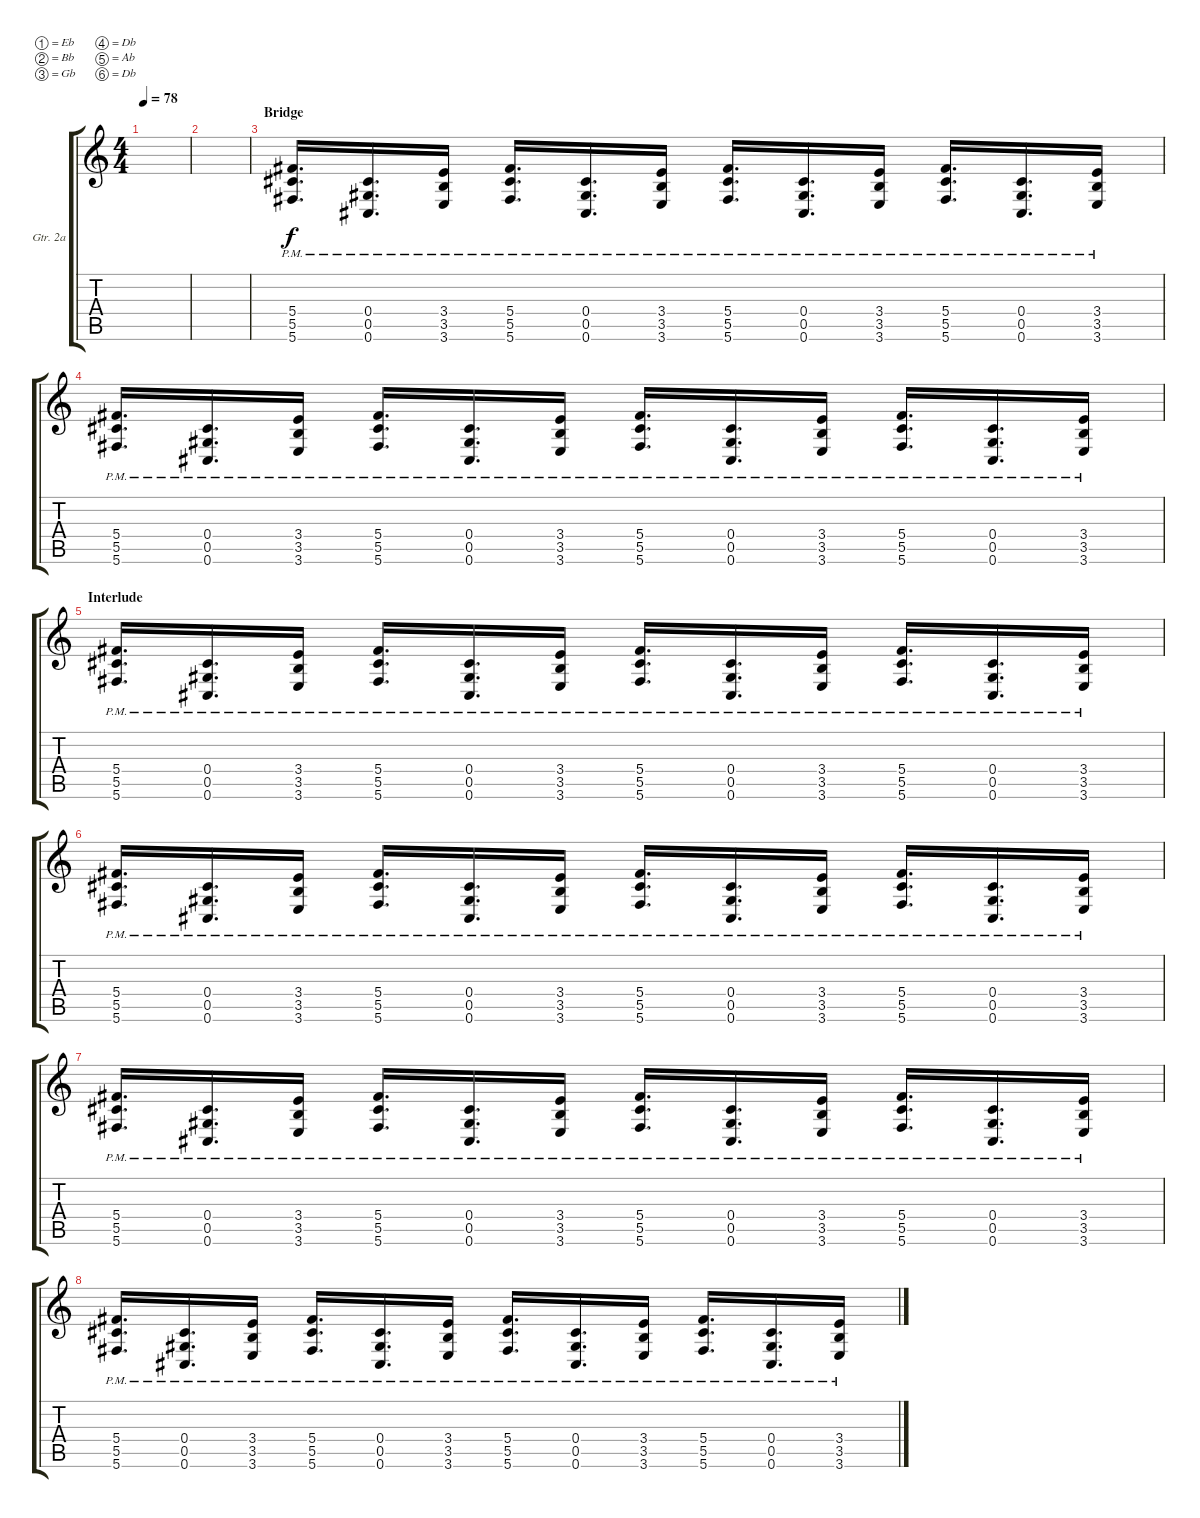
\defaultSystemsLayout 4
\bracketExtendMode groupsimilarinstruments
\firstSystemTrackNameOrientation horizontal
\otherSystemsTrackNameOrientation horizontal
\track ("Electric Guitar" "Gtr. 2a") {instrument distortionguitar}
\staff {score tabs}
\tuning (Eb4 Bb3 Gb3 Db3 Ab2 Db2)
\ts (4 4)
\tempo 78
\clef g2
\ks c
|
|
\section ("" "Bridge")
(5.6{pm} 5.5{pm} 5.4{pm}).16{d} (0.5{pm} 0.6{pm} 0.4{pm}).16{d} (3.4{pm} 3.5{pm} 3.6{pm}).16 (5.6{pm} 5.5{pm} 5.4{pm}).16{d} (0.5{pm} 0.6{pm} 0.4{pm}).16{d} (3.4{pm} 3.5{pm} 3.6{pm}).16 (5.6{pm} 5.5{pm} 5.4{pm}).16{d} (0.5{pm} 0.6{pm} 0.4{pm}).16{d} (3.4{pm} 3.5{pm} 3.6{pm}).16 (5.6{pm} 5.5{pm} 5.4{pm}).16{d} (0.5{pm} 0.6{pm} 0.4{pm}).16{d} (3.4{pm} 3.5{pm} 3.6{pm}).16 |
(5.6{pm} 5.5{pm} 5.4{pm}).16{d} (0.5{pm} 0.6{pm} 0.4{pm}).16{d} (3.4{pm} 3.5{pm} 3.6{pm}).16 (5.6{pm} 5.5{pm} 5.4{pm}).16{d} (0.5{pm} 0.6{pm} 0.4{pm}).16{d} (3.4{pm} 3.5{pm} 3.6{pm}).16 (5.6{pm} 5.5{pm} 5.4{pm}).16{d} (0.5{pm} 0.6{pm} 0.4{pm}).16{d} (3.4{pm} 3.5{pm} 3.6{pm}).16 (5.6{pm} 5.5{pm} 5.4{pm}).16{d} (0.5{pm} 0.6{pm} 0.4{pm}).16{d} (3.4{pm} 3.5{pm} 3.6{pm}).16 |
\section ("" "Interlude")
(5.6{pm} 5.5{pm} 5.4{pm}).16{d} (0.5{pm} 0.6{pm} 0.4{pm}).16{d} (3.4{pm} 3.5{pm} 3.6{pm}).16 (5.6{pm} 5.5{pm} 5.4{pm}).16{d} (0.5{pm} 0.6{pm} 0.4{pm}).16{d} (3.4{pm} 3.5{pm} 3.6{pm}).16 (5.6{pm} 5.5{pm} 5.4{pm}).16{d} (0.5{pm} 0.6{pm} 0.4{pm}).16{d} (3.4{pm} 3.5{pm} 3.6{pm}).16 (5.6{pm} 5.5{pm} 5.4{pm}).16{d} (0.5{pm} 0.6{pm} 0.4{pm}).16{d} (3.4{pm} 3.5{pm} 3.6{pm}).16 |
(5.6{pm} 5.5{pm} 5.4{pm}).16{d} (0.5{pm} 0.6{pm} 0.4{pm}).16{d} (3.4{pm} 3.5{pm} 3.6{pm}).16 (5.6{pm} 5.5{pm} 5.4{pm}).16{d} (0.5{pm} 0.6{pm} 0.4{pm}).16{d} (3.4{pm} 3.5{pm} 3.6{pm}).16 (5.6{pm} 5.5{pm} 5.4{pm}).16{d} (0.5{pm} 0.6{pm} 0.4{pm}).16{d} (3.4{pm} 3.5{pm} 3.6{pm}).16 (5.6{pm} 5.5{pm} 5.4{pm}).16{d} (0.5{pm} 0.6{pm} 0.4{pm}).16{d} (3.4{pm} 3.5{pm} 3.6{pm}).16 |
(5.6{pm} 5.5{pm} 5.4{pm}).16{d} (0.5{pm} 0.6{pm} 0.4{pm}).16{d} (3.4{pm} 3.5{pm} 3.6{pm}).16 (5.6{pm} 5.5{pm} 5.4{pm}).16{d} (0.5{pm} 0.6{pm} 0.4{pm}).16{d} (3.4{pm} 3.5{pm} 3.6{pm}).16 (5.6{pm} 5.5{pm} 5.4{pm}).16{d} (0.5{pm} 0.6{pm} 0.4{pm}).16{d} (3.4{pm} 3.5{pm} 3.6{pm}).16 (5.6{pm} 5.5{pm} 5.4{pm}).16{d} (0.5{pm} 0.6{pm} 0.4{pm}).16{d} (3.4{pm} 3.5{pm} 3.6{pm}).16 |
(5.6{pm} 5.5{pm} 5.4{pm}).16{d} (0.5{pm} 0.6{pm} 0.4{pm}).16{d} (3.4{pm} 3.5{pm} 3.6{pm}).16 (5.6{pm} 5.5{pm} 5.4{pm}).16{d} (0.5{pm} 0.6{pm} 0.4{pm}).16{d} (3.4{pm} 3.5{pm} 3.6{pm}).16 (5.6{pm} 5.5{pm} 5.4{pm}).16{d} (0.5{pm} 0.6{pm} 0.4{pm}).16{d} (3.4{pm} 3.5{pm} 3.6{pm}).16 (5.6{pm} 5.5{pm} 5.4{pm}).16{d} (0.5{pm} 0.6{pm} 0.4{pm}).16{d} (3.4{pm} 3.5{pm} 3.6{pm}).16
